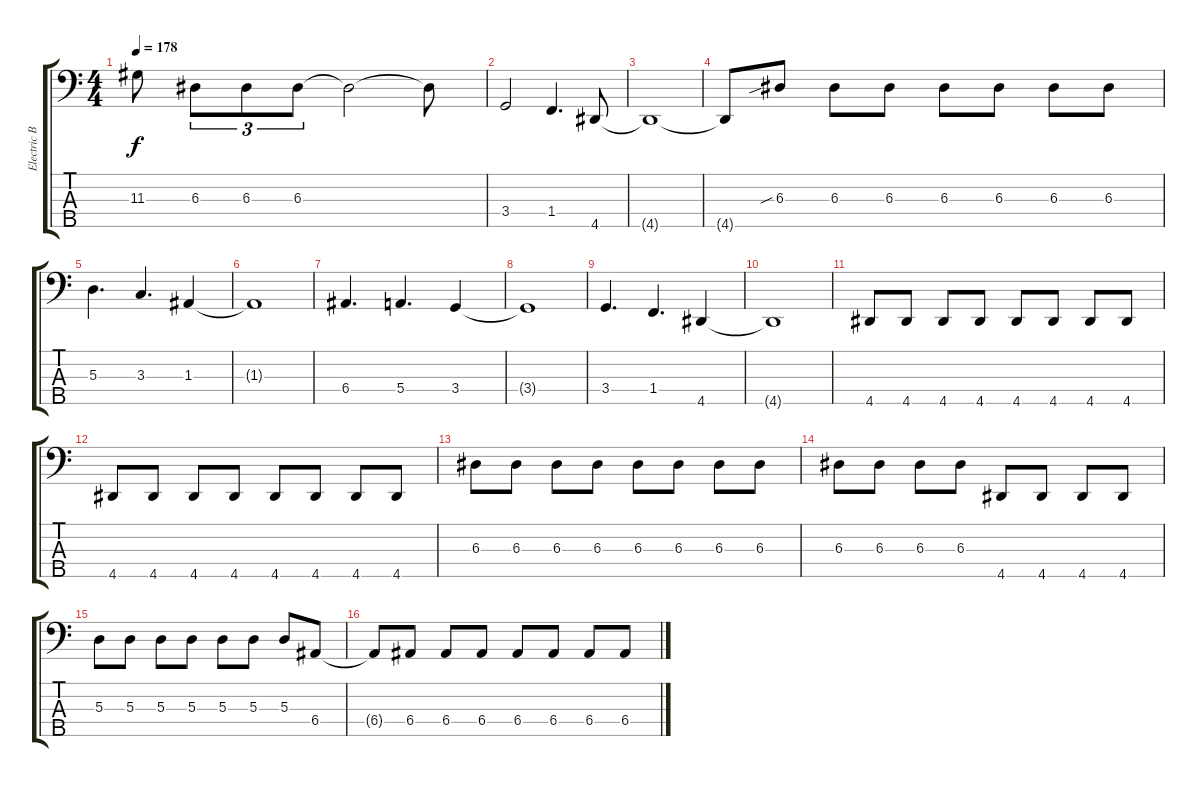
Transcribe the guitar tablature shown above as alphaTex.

\track ("Electric Bass" "Electric B") {instrument electricbassfinger}
\staff {score tabs}
\tuning (G2 D2 A1 E1 B0) {hide}
\ts (4 4)
\tempo 178
\clef f4
\ks c
11.3{t}.8{dy f} 6.3.8{tu (3 2)} 6.3.8{tu (3 2)} 6.3.8{tu (3 2)} 6.3{t}.2 6.3{t}.8 |
3.4.2 1.4.4{d} 4.5.8 |
4.5{t}.1 |
4.5{t}.8 6.3{sib}.8 6.3.8 6.3.8 6.3.8 6.3.8 6.3.8 6.3.8 |
\section ("" "")
5.3.4{d} 3.3.4{d} 1.3.4 |
1.3{t}.1 |
6.4.4{d} 5.4.4{d} 3.4.4 |
3.4{t}.1 |
3.4.4{d} 1.4.4{d} 4.5.4 |
4.5{t}.1 |
4.5.8 4.5.8 4.5.8 4.5.8 4.5.8 4.5.8 4.5.8 4.5.8 |
4.5.8 4.5.8 4.5.8 4.5.8 4.5.8 4.5.8 4.5.8 4.5.8 |
6.3.8 6.3.8 6.3.8 6.3.8 6.3.8 6.3.8 6.3.8 6.3.8 |
6.3.8 6.3.8 6.3.8 6.3.8 4.5.8 4.5.8 4.5.8 4.5.8 |
\section ("" "")
5.3.8 5.3.8 5.3.8 5.3.8 5.3.8 5.3.8 5.3.8 6.4.8 |
6.4{t}.8 6.4.8 6.4.8 6.4.8 6.4.8 6.4.8 6.4.8 6.4.8
